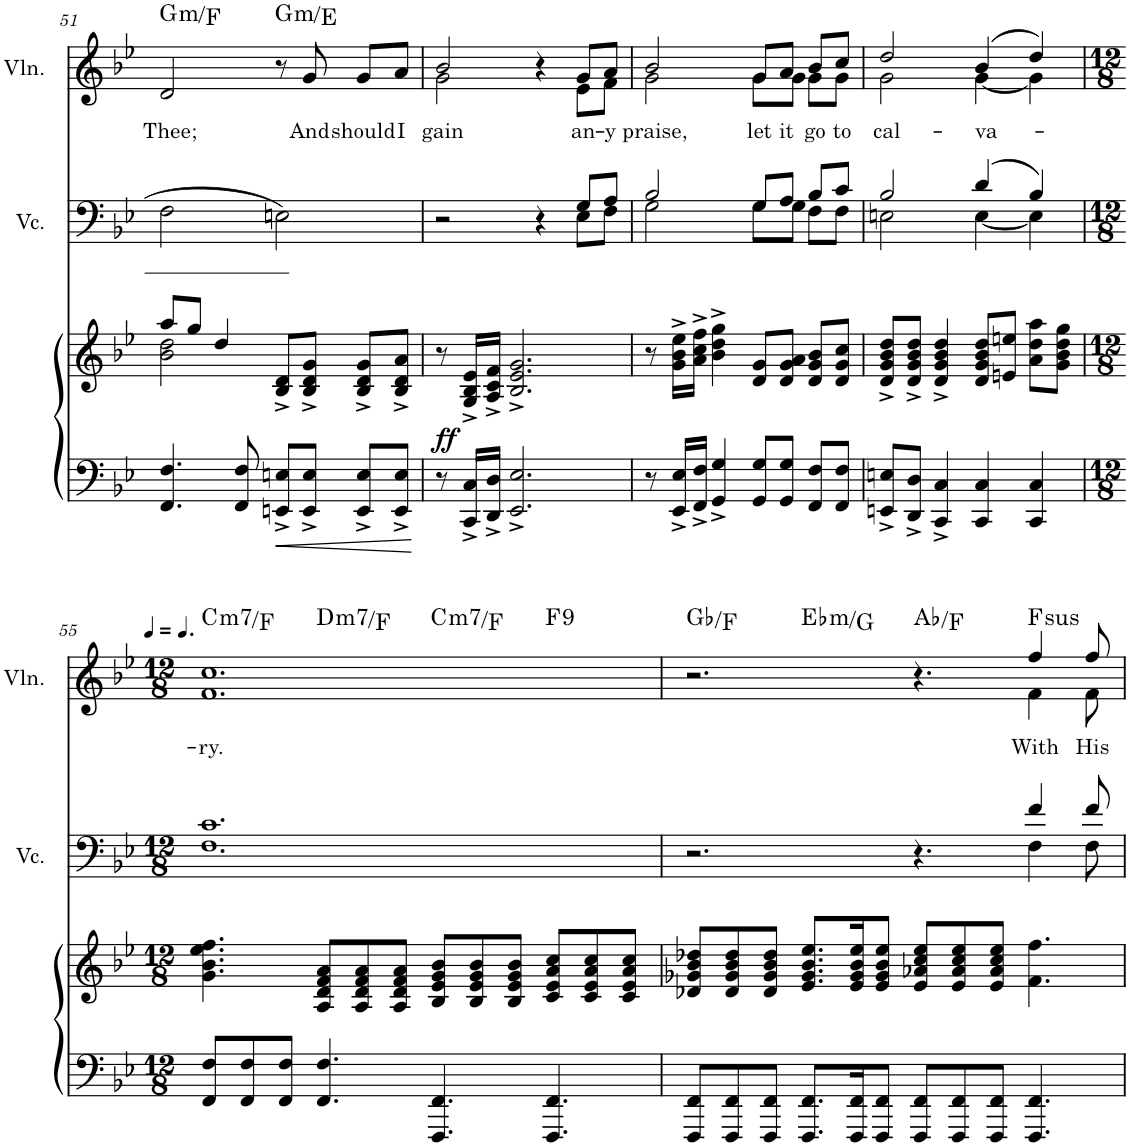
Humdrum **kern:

**kern	**kern	**dynam	**kern	**kern	**text	**harte
*part3	*part3	*part3	*part2	*part1	*part1	*part1
*staff4	*staff3	*staff3/4	*staff2	*staff1	*staff1	*
*I"Piano	*	*	*I"Violoncello	*I"Violin	*	*
*I'Pno	*	*	*I'Vc.	*I'Vln.	*	*
!!LO:PB:g=z
*clefF4	*clefG2	*	*clefF4	*clefG2	*	*
*k[b-e-]	*k[b-e-]	*	*k[b-e-]	*k[b-e-]	*	*
*M4/4	*M4/4	*	*M4/4	*M4/4	*	*
=51	=51	=51	=51	=51	=51	=51
*	*^	*	*	*	*	*
!	!	!	!	!	!	!LO:LY:b	!LO:H:kt=m
4.FF/ 4.F/	8aa/L	2b-\ 2dd\	.	2F\	2d/	Thee;	G:min/b7
.	8gg/J	.	.	.	.	.	.
.	4dd/	.	.	.	.	.	.
8FF/ 8F/	.	.	.	.	.	.	.
!	!	!	!	!	!	!	!LO:H:kt=m
8EEn/^ 8En/^L	8B-/^ 8d/^L	2ryy	.	2En\	8r	.	G:min/6
!	!	!	!	!	!	!LO:LY:b	!
8EE/^ 8E/^J	8B-/^ 8d/^ 8g/^J	.	.	.	8g/	And	.
!	!	!	!	!	!	!LO:LY:b	!
8EE/^ 8E/^L	8B-/^ 8d/^ 8g/^L	.	.	.	8g/L	should	.
!	!	!	!	!	!	!LO:LY:b	!
8EE/^ 8E/^J	8B-/^ 8d/^ 8a/^J	.	.	.	8a/J	I	.
*	*v	*v	*	*	*	*	*
=52	=52	=52	=52	=52	=52	=52
*	*	*	*^	*	*	*
!	!	!LO:DY:b	!	!	!	!LO:LY:b	!
*	*	*	*	*	*^	*	*
8r	8r	ff	2r	2.ryy	2b-/	2g\	gain	.
16CC/^ 16C/^LL	16G/^ 16B-/^ 16e-/^LL	.	.	.	.	.	.	.
16DD/^ 16D/^JJ	16A/^ 16c/^ 16f/^JJ	.	.	.	.	.	.	.
2.EE-/^ 2.E-/^	2.B-/^ 2.e-/^ 2.g/^	.	.	.	.	.	.	.
.	.	.	4r	.	4r	4ryy	.	.
!	!	!	!	!	!	!	!LO:LY:b	!
.	.	.	8G/L	8E-\L	8g/L	8e-\L	an-	.
!	!	!	!	!	!	!	!LO:LY:b	!
.	.	.	8A/J	8F\J	8a/J	8f\J	-y	.
=53	=53	=53	=53	=53	=53	=53	=53	=53
!	!	!	!	!	!	!	!LO:LY:b	!
8r	8r	.	2B-/	2G\	2b-/	2g\	praise,	.
16EE-/^ 16E-/^LL	16g\^ 16b-\^ 16ee-\^LL	.	.	.	.	.	.	.
16FF/^ 16F/^JJ	16a\^ 16cc\^ 16ff\^JJ	.	.	.	.	.	.	.
4GG/^ 4G/^	4b-\^ 4dd\^ 4gg\^	.	.	.	.	.	.	.
!	!	!	!	!	!	!	!LO:LY:b	!
8GG/ 8G/L	8d/ 8g/L	.	8G/L	8G\L	8g/L	8g\L	let	.
!	!	!	!	!	!	!	!LO:LY:b	!
8GG/ 8G/J	8d/ 8g/ 8a/J	.	8A/J	8G\J	8a/J	8g\J	it	.
!	!	!	!	!	!	!	!LO:LY:b	!
8FF/ 8F/L	8d/ 8g/ 8b-/L	.	8B-/L	8F\L	8b-/L	8g\L	go	.
!	!	!	!	!	!	!	!LO:LY:b	!
8FF/ 8F/J	8d/ 8g/ 8cc/J	.	8c/J	8F\J	8cc/J	8g\J	to	.
=54	=54	=54	=54	=54	=54	=54	=54	=54
!	!	!	!	!	!	!	!LO:LY:b	!
8EEn/^ 8En/^L	8d/^ 8g/^ 8b-/^ 8dd/^L	.	2B-/	2En\	2dd/	2g\	cal-	.
8DD/^ 8D/^J	8d/^ 8g/^ 8b-/^ 8dd/^J	.	.	.	.	.	.	.
4CC/^ 4C/^	4d/^ 4g/^ 4b-/^ 4dd/^	.	.	.	.	.	.	.
!	!	!	!	!	!	!	!LO:LY:b	!
4CC/ 4C/	8d/ 8g/ 8b-/ 8dd/L	.	(4d/	[4E\	(4b-/	[4g\	-va-	.
.	8en/ 8een/J	.	.	.	.	.	.	.
4CC/ 4C/	8a\ 8dd\ 8aa\L	.	4B-/)	4E\]	4dd/)	4g\]	.	.
.	8g\ 8b-\ 8dd\ 8gg\J	.	.	.	.	.	.	.
*	*	*	*	*	*v	*v	*	*
!!LO:LB:g=z
=55	=55	=55	=55	=55	=55	=55	=55
*M12/8	*M12/8	*	*M12/8	*	*M12/8	*	*
!	!	!	!	!	!	!LO:LY:b	!LO:H:kt=m7
*	*	*	*	*	*^	*	*
*	*	*	*	*	*	*^	*	*
*	*	*	*	*	*	*	*^	*	*
*	*	*	*	*	*	*	*	*^	*	*
8FF/ 8F/L	4.g\ 4.b-\ 4.ee-\ 4.ff\	.	1.c	1.F	1.cc	1.f	4.ryy	2.ryy	1ryy	-ry.	C:min7/4
8FF/ 8F/	.	.	.	.	.	.	.	.	.	.	.
8FF/ 8F/J	.	.	.	.	.	.	.	.	.	.	.
!	!	!	!	!	!	!	!	!	!	!	!LO:H:kt=m7
4.FF/ 4.F/	8A/ 8d/ 8f/ 8a/L	.	.	.	.	.	1ryy	.	.	.	D:min7/b3
.	8A/ 8d/ 8f/ 8a/	.	.	.	.	.	.	.	.	.	.
.	8A/ 8d/ 8f/ 8a/J	.	.	.	.	.	.	.	.	.	.
!	!	!	!	!	!	!	!	!	!	!	!LO:H:kt=m7
4.FFF/ 4.FF/	8B-/ 8e-/ 8g/ 8b-/L	.	.	.	.	.	.	2.ryy	.	.	C:min7/4
.	8B-/ 8e-/ 8g/ 8b-/	.	.	.	.	.	.	.	.	.	.
.	8B-/ 8e-/ 8g/ 8b-/J	.	.	.	.	.	.	.	8ryy	.	.
!	!	!	!	!	!	!	!	!	!	!	!LO:H:kt=9
4.FFF/ 4.FF/	8c/ 8e-/ 8a/ 8cc/L	.	.	.	.	.	.	.	4.ryy	.	F:9
.	8c/ 8e-/ 8a/ 8cc/	.	.	.	.	.	.	.	.	.	.
.	8c/ 8e-/ 8a/ 8cc/J	.	.	.	.	.	8ryy	.	.	.	.
*	*	*	*	*	*	*	*v	*v	*v	*	*
=56	=56	=56	=56	=56	=56	=56	=56	=56	=56
8FFF/ 8FF/L	8d-X/ 8g-X/ 8b-/ 8dd-X/L	.	2.r	8ryy	2.r	8ryy	4.ryy	.	Gb:maj/7
*	*	*	*v	*v	*	*	*	*	*
8FFF/ 8FF/	8d-/ 8g-/ 8b-/ 8dd-/	.	.	.	.	.	.	.
8FFF/ 8FF/J	8d-/ 8g-/ 8b-/ 8dd-/J	.	.	.	.	.	.	.
!	!	!	!	!	!	!	!	!LO:H:kt=m
8.FFF/ 8.FF/L	8.e-/ 8.g-/ 8.b-/ 8.ee-/L	.	.	.	.	1ryy	.	Eb:min/3
16FFF/ 16FF/K	16e-/ 16g-/ 16b-/ 16ee-/K	.	.	.	.	.	.	.
8FFF/ 8FF/J	8e-/ 8g-/ 8b-/ 8ee-/J	.	.	.	.	.	.	.
8FFF/ 8FF/L	8e-/ 8a-X/ 8cc/ 8ee-/L	.	4.r	4.r	.	.	.	Ab:maj/6
8FFF/ 8FF/	8e-/ 8a-/ 8cc/ 8ee-/	.	.	.	.	.	.	.
8FFF/ 8FF/J	8e-/ 8a-/ 8cc/ 8ee-/J	.	.	.	.	.	.	.
*	*	*	*^	*	*	*	*	*
!	!	!	!	!	!	!	!	!LO:LY:b	!LO:H:kt=sus
4.FFF/ 4.FF/	4.f\ 4.ff\	.	4f/	4F\	4ff/	4f\	.	With	F:sus4
!	!	!	!	!	!	!	!	!LO:LY:b	!
.	.	.	8f/	8F\	8ff/	8f\	8ryy	His	.
*	*	*	*v	*v	*	*	*	*	*
*	*	*	*	*v	*v	*v	*	*
=	=	=	=	=	=	=
*-	*-	*-	*-	*-	*-	*-
